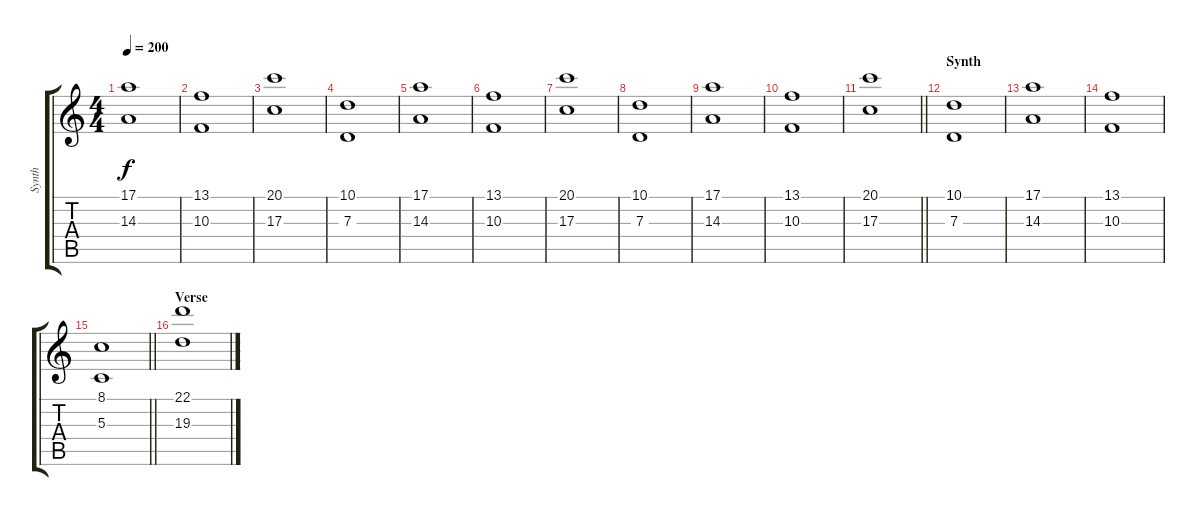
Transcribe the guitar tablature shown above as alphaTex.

\track ("Synth" "Synth") {instrument lead2sawtooth}
\staff {score tabs}
\tuning (E4 B3 G3 D3 A2 D2) {hide}
\ts (4 4)
\tempo 200
\clef g2
\ks c
(17.1 14.3).1{dy f} |
(13.1 10.3).1 |
(20.1 17.3).1 |
(10.1 7.3).1 |
(17.1 14.3).1 |
(13.1 10.3).1 |
(20.1 17.3).1 |
(10.1 7.3).1 |
(17.1 14.3).1 |
(13.1 10.3).1 |
\barLineRight lightlight
(20.1 17.3).1 |
\section ("" "Synth")
(10.1 7.3).1{volume 14} |
(17.1 14.3).1 |
(13.1 10.3).1 |
\barLineRight lightlight
(8.1 5.3).1 |
\section ("" "Verse")
(22.1 19.3).1{volume 10}
